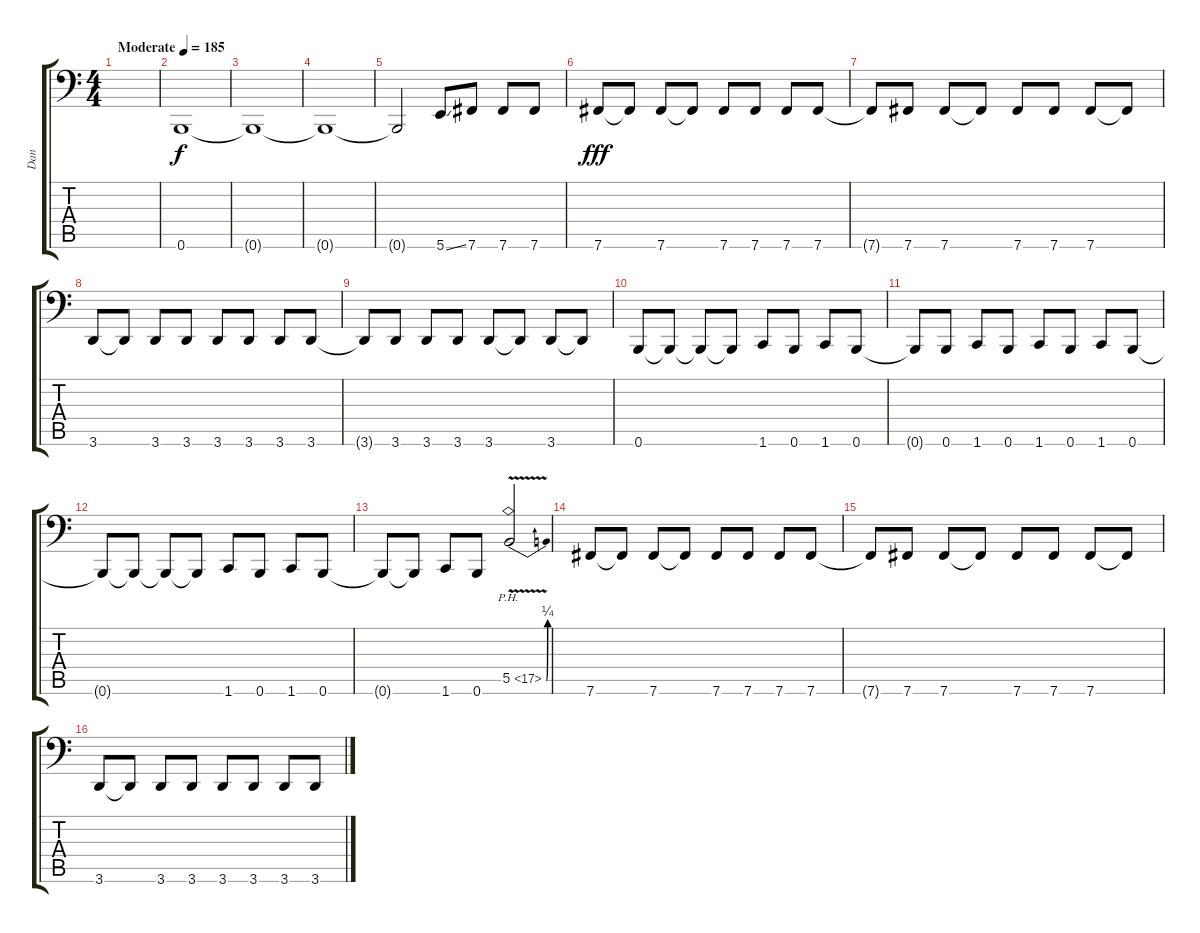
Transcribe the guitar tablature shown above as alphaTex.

\track ("Dan" "Dan") {instrument electricbasspick}
\staff {score tabs}
\tuning (Db3 Ab2 E2 B1 Gb1 B0) {hide}
\ts (4 4)
\tempo (185 "Moderate")
\clef f4
\ks c
|
0.6.1 |
0.6{t}.1 |
0.6{t}.1 |
0.6{t}.2 5.6{ss}.8 7.6.8 7.6.8 7.6.8 |
7.6.8{dy fff} 7.6{t}.8 7.6.8 7.6{t}.8 7.6.8 7.6.8 7.6.8 7.6.8 |
7.6{t}.8 7.6.8 7.6.8 7.6{t}.8 7.6.8 7.6.8 7.6.8 7.6{t}.8 |
3.6.8 3.6{t}.8 3.6.8 3.6.8 3.6.8 3.6.8 3.6.8 3.6.8 |
3.6{t}.8 3.6.8 3.6.8 3.6.8 3.6.8 3.6{t}.8 3.6.8 3.6{t}.8 |
0.6.8 0.6{t}.8 0.6{t}.8 0.6{t}.8 1.6.8 0.6.8 1.6.8 0.6.8 |
0.6{t}.8 0.6.8 1.6.8 0.6.8 1.6.8 0.6.8 1.6.8 0.6.8 |
0.6{t}.8 0.6{t}.8 0.6{t}.8 0.6{t}.8 1.6.8 0.6.8 1.6.8 0.6.8 |
0.6{t}.8 0.6{t}.8 1.6.8 0.6.8 5.5{be (bend 0 0 60 1) ph 12 v}.2 |
7.6.8 7.6{t}.8 7.6.8 7.6{t}.8 7.6.8 7.6.8 7.6.8 7.6.8 |
7.6{t}.8 7.6.8 7.6.8 7.6{t}.8 7.6.8 7.6.8 7.6.8 7.6{t}.8 |
3.6.8 3.6{t}.8 3.6.8 3.6.8 3.6.8 3.6.8 3.6.8 3.6.8
